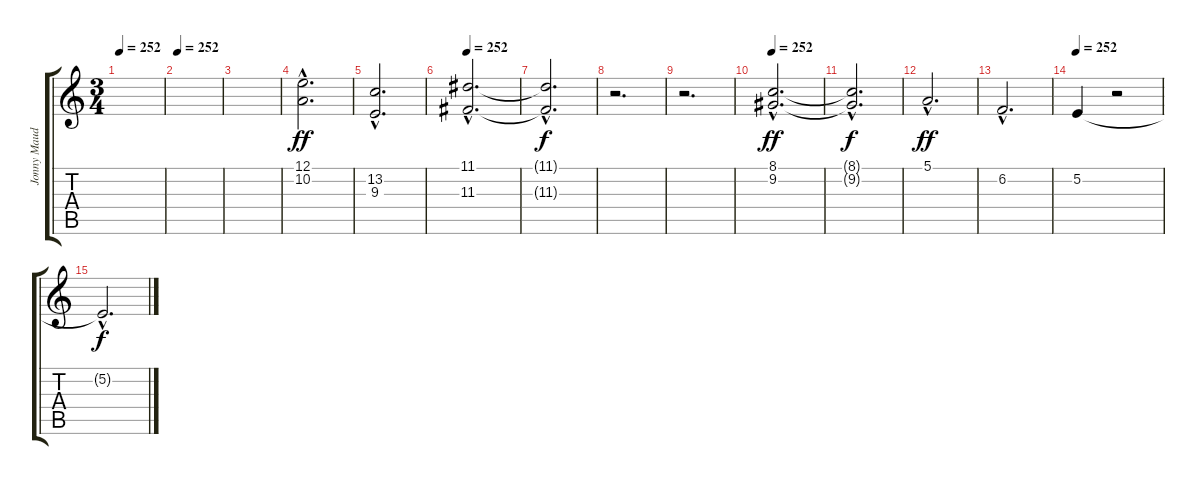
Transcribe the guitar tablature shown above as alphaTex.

\track ("Jonny Maudling (Brass)" "Jonny Maud") {instrument brasssection}
\staff {score tabs}
\tuning (E4 B3 G3 D3 A2 E2) {hide}
\ts (3 4)
\tempo 252
\clef g2
\ks c
|
\tempo 252
|
|
(12.1{hac} 10.2{hac}).2{d dy ff} |
(13.2{hac} 9.3{hac}).2{d} |
\tempo 252
(11.1{hac} 11.3{hac}).2{d} |
(11.1{hac t} 11.3{hac t}).2{d dy f} |
r.2{d} |
r.2{d} |
\tempo 252
(8.1{hac} 9.2{hac}).2{d dy ff} |
(8.1{hac t} 9.2{hac t}).2{d dy f} |
5.1{hac}.2{d dy ff} |
6.2{hac}.2{d} |
\tempo 252
5.2.4 r.2 |
5.2{hac t}.2{d dy f}
